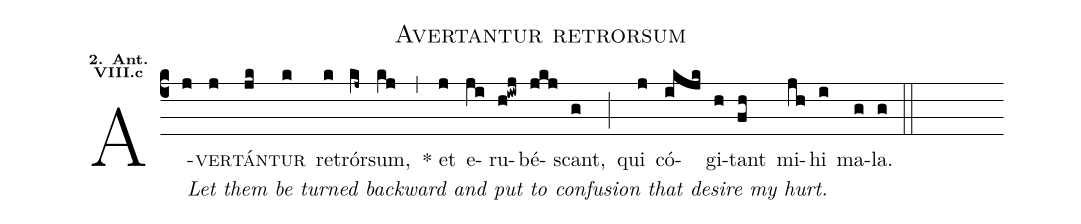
name:Avertantur retrorsum;
office-part:Antiphona;
mode:8;
annotation:{\textbf{\scriptsize 2. Ant.}};
annotation:{\textbf{\scriptsize VIII.c}};
%%
(c4) A[Let them be turned backward and put to confusion that desire my hurt.](j)<sc>ver(j)tán(jk)tur</sc>(k) re(k)trór(kj~)sum,(kj) (,) * et(j) e(ji)ru(h!iwj)bé(jkj)scant,(g) (;) qui(j) có(ikjk)gi(h)tant(fh) mi(jh)hi(i) ma(g)la.(g) (::)
